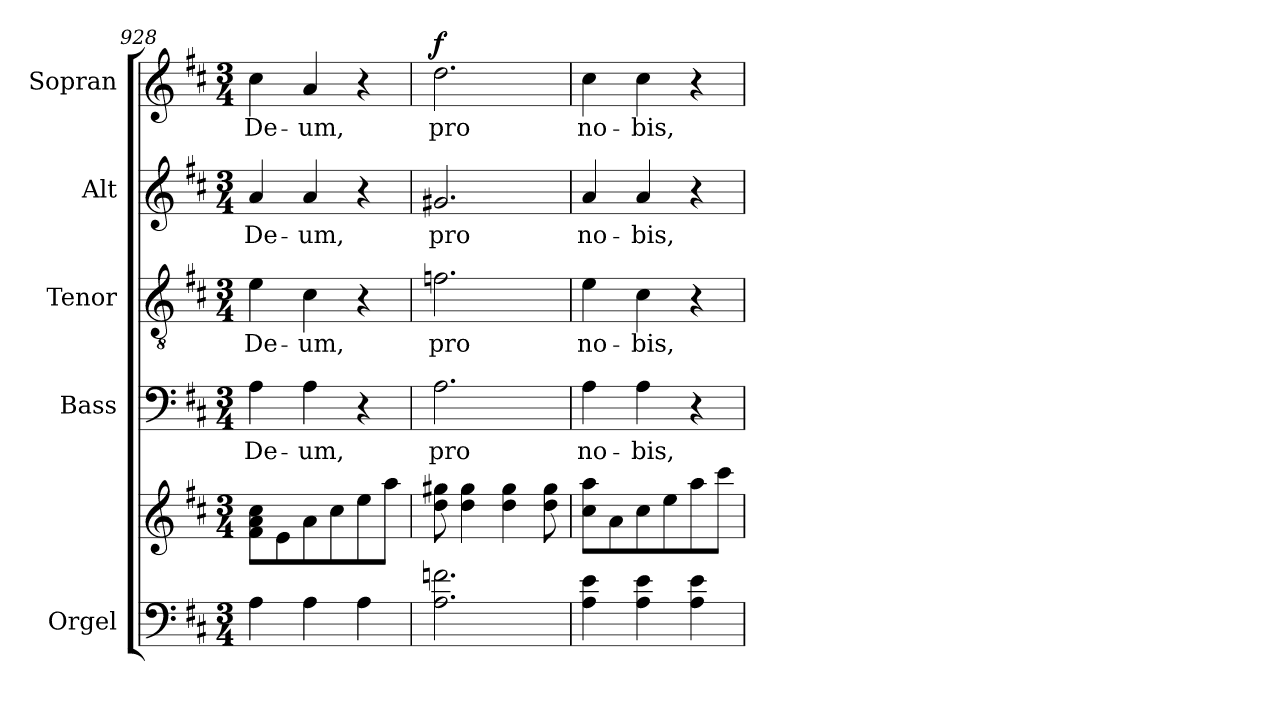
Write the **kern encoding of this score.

**kern	**kern	**kern	**text	**kern	**text	**kern	**text	**kern	**text	**dynam
*part5	*part5	*part4	*part4	*part3	*part3	*part2	*part2	*part1	*part1	*part1
*staff6	*staff5	*staff4	*staff4	*staff3	*staff3	*staff2	*staff2	*staff1	*staff1	*staff1
*I"Orgel	*	*I"Bass	*	*I"Tenor	*	*I"Alt	*	*I"Sopran	*	*
*I'Org.	*	*I'B.	*	*I'T.	*	*I'A.	*	*I'S.	*	*
!!LO:LB:g=z
*clefF4	*clefG2	*clefF4	*	*clefGv2	*	*clefG2	*	*clefG2	*	*
*k[f#c#]	*k[f#c#]	*k[f#c#]	*	*k[f#c#]	*	*k[f#c#]	*	*k[f#c#]	*	*
*D:	*D:	*D:	*	*D:	*	*D:	*	*D:	*	*
*M3/4	*M3/4	*M3/4	*	*M3/4	*	*M3/4	*	*M3/4	*	*
=928	=928	=928	=928	=928	=928	=928	=928	=928	=928	=928
!	!	!	!LO:LY:b	!	!LO:LY:b	!	!LO:LY:b	!	!LO:LY:b	!
4A\	8f#\ 8a\ 8cc#\L	4A\	De-	4e\	De-	4a/	De-	4cc#\	De-	.
.	8e\	.	.	.	.	.	.	.	.	.
!	!	!	!LO:LY:b	!	!LO:LY:b	!	!LO:LY:b	!	!LO:LY:b	!
4A\	8a\	4A\	-um,	4c#\	-um,	4a/	-um,	4a/	-um,	.
.	8cc#\	.	.	.	.	.	.	.	.	.
4A\	8ee\	4r	.	4r	.	4r	.	4r	.	.
.	8aa\J	.	.	.	.	.	.	.	.	.
=929	=929	=929	=929	=929	=929	=929	=929	=929	=929	=929
!	!	!	!LO:LY:b	!	!LO:LY:b	!	!LO:LY:b	!	!LO:LY:b	!LO:DY:a
2.A\ 2.fn\	8dd\ 8gg#X\	2.A\	pro	2.fn\	pro	2.g#X/	pro	2.dd\	pro	f
.	4dd\ 4gg#\	.	.	.	.	.	.	.	.	.
.	4dd\ 4gg#\	.	.	.	.	.	.	.	.	.
.	8dd\ 8gg#\	.	.	.	.	.	.	.	.	.
=930	=930	=930	=930	=930	=930	=930	=930	=930	=930	=930
!	!	!	!LO:LY:b	!	!LO:LY:b	!	!LO:LY:b	!	!LO:LY:b	!
4A\ 4e\	8cc#\ 8aa\L	4A\	no-	4e\	no-	4a/	no-	4cc#\	no-	.
.	8a\	.	.	.	.	.	.	.	.	.
!	!	!	!LO:LY:b	!	!LO:LY:b	!	!LO:LY:b	!	!LO:LY:b	!
4A\ 4e\	8cc#\	4A\	-bis,	4c#\	-bis,	4a/	-bis,	4cc#\	-bis,	.
.	8ee\	.	.	.	.	.	.	.	.	.
4A\ 4e\	8aa\	4r	.	4r	.	4r	.	4r	.	.
.	8ccc#\J	.	.	.	.	.	.	.	.	.
=	=	=	=	=	=	=	=	=	=	=
*-	*-	*-	*-	*-	*-	*-	*-	*-	*-	*-
